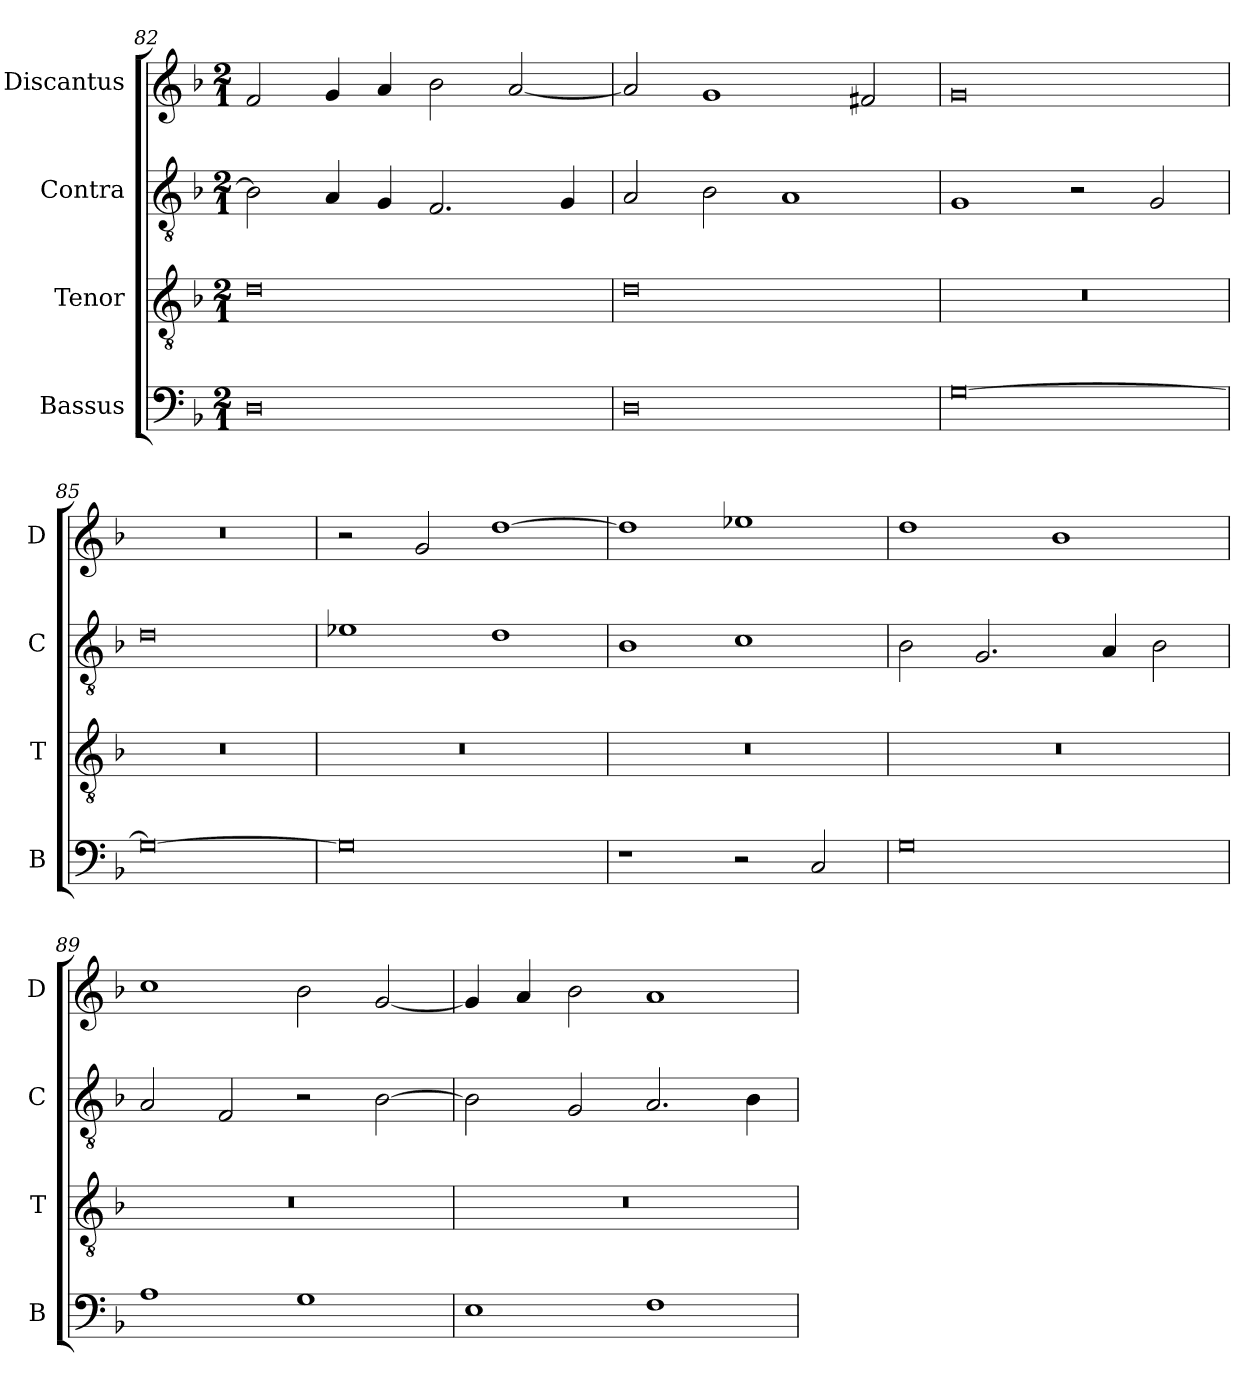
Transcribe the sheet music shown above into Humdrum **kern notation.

**kern	**kern	**kern	**kern
*part4	*part3	*part2	*part1
*staff4	*staff3	*staff2	*staff1
*I"Bassus	*I"Tenor	*I"Contra	*I"Discantus
*I'B	*I'T	*I'C	*I'D
*clefF4	*clefGv2	*clefGv2	*clefG2
*k[b-]	*k[b-]	*k[b-]	*k[b-]
*M2/1	*M2/1	*M2/1	*M2/1
=82	=82	=82	=82
0D	0d	2B-\]	2f/
.	.	4A/	4g/
.	.	4G/	4a/
.	.	2.F/	2b-\
.	.	.	[2a/
.	.	4G/	.
=83	=83	=83	=83
0D	0d	2A/	2a/]
.	.	2B-\	1g
.	.	1A	.
.	.	.	2f#X/
=84	=84	=84	=84
[0G	0r	1G	0g
.	.	2r	.
.	.	2G/	.
=85	=85	=85	=85
0G_	0r	0d	0r
=86	=86	=86	=86
0G]	0r	1e-X	2r
.	.	.	2g/
.	.	1d	[1dd
=87	=87	=87	=87
1r	0r	1B-	1dd]
2r	.	1c	1ee-X
2C/	.	.	.
=88	=88	=88	=88
0G	0r	2B-\	1dd
.	.	2.G/	.
.	.	.	1b-
.	.	4A/	.
.	.	2B-\	.
=89	=89	=89	=89
1A	0r	2A/	1cc
.	.	2F/	.
1G	.	2r	2b-\
.	.	[2B-\	[2g/
=90	=90	=90	=90
1E	0r	2B-\]	4g/]
.	.	.	4a/
.	.	2G/	2b-\
1F	.	2.A/	1a
.	.	4B-\	.
=	=	=	=
*-	*-	*-	*-
